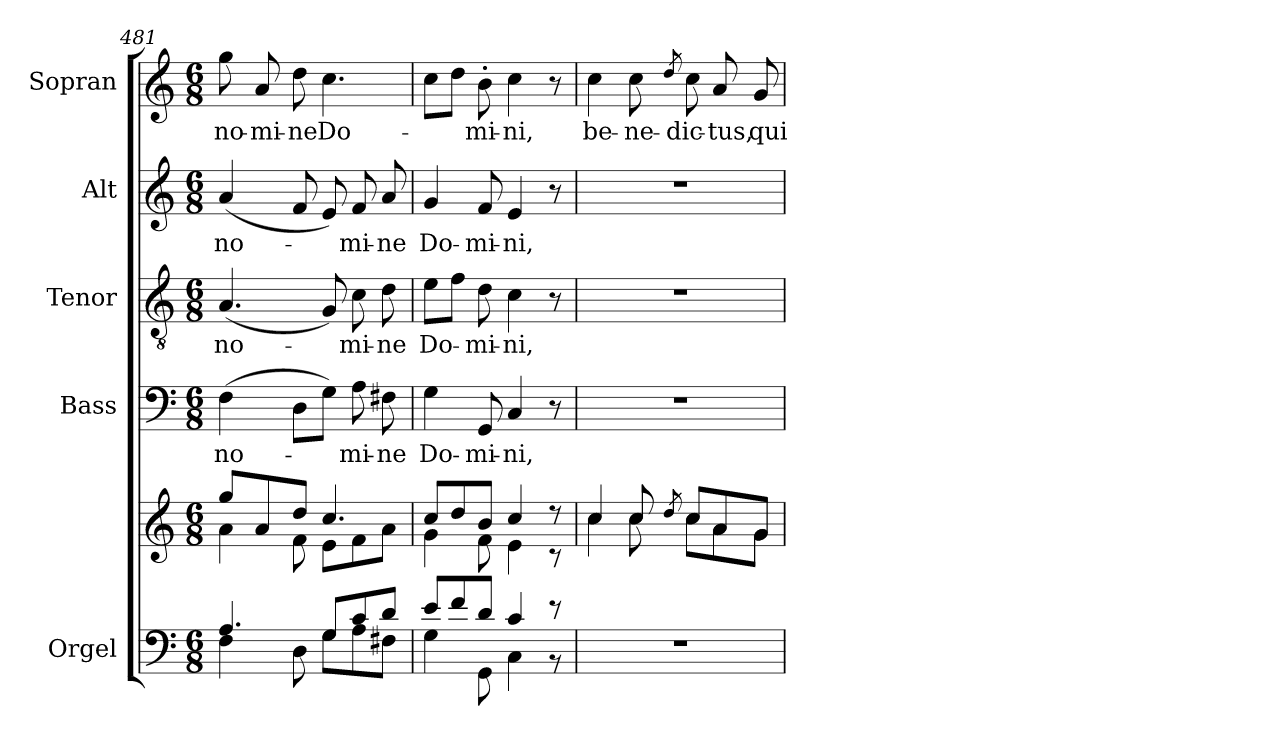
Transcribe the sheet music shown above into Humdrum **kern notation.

**kern	**kern	**kern	**text	**kern	**text	**kern	**text	**kern	**text
*part5	*part5	*part4	*part4	*part3	*part3	*part2	*part2	*part1	*part1
*staff6	*staff5	*staff4	*staff4	*staff3	*staff3	*staff2	*staff2	*staff1	*staff1
*I"Orgel	*	*I"Bass	*	*I"Tenor	*	*I"Alt	*	*I"Sopran	*
*I'Org.	*	*I'B	*	*I'T	*	*I'A	*	*I'S	*
*clefF4	*clefG2	*clefF4	*	*clefGv2	*	*clefG2	*	*clefG2	*
*k[]	*k[]	*k[]	*	*k[]	*	*k[]	*	*k[]	*
*C:	*C:	*C:	*	*C:	*	*C:	*	*C:	*
*M6/8	*M6/8	*M6/8	*	*M6/8	*	*M6/8	*	*M6/8	*
=481	=481	=481	=481	=481	=481	=481	=481	=481	=481
*^	*^	*	*	*	*	*	*	*	*
!	!	!	!	!	!LO:LY:b	!	!LO:LY:b	!	!LO:LY:b	!	!LO:LY:b
4.A/	4F\	8gg/L	4a\	(>4F\	no-	(<4.A/	no-	(<4a/	no-	8gg\	no-
!	!	!	!	!	!	!	!	!	!	!	!LO:LY:b
.	.	8a/	.	.	.	.	.	.	.	8a/	-mi-
!	!	!	!	!	!	!	!	!	!	!	!LO:LY:b
.	8D\	8dd/J	8f\	8D\L	.	.	.	8f/	.	8dd\	-ne
!	!	!	!	!	!	!	!	!	!	!	!LO:LY:b
8G/L	8G\L	4.cc/	8e\L	8G\J)	.	8G/)	.	8e/)	.	4.cc\	Do-
!	!	!	!	!	!LO:LY:b	!	!LO:LY:b	!	!LO:LY:b	!	!
8c/	8A\	.	8f\	8A\	-mi-	8c\	-mi-	8f/	-mi-	.	.
!	!	!	!	!	!LO:LY:b	!	!LO:LY:b	!	!LO:LY:b	!	!
8d/J	8F#X\J	.	8a\J	8F#X\	-ne	8d\	-ne	8a/	-ne	.	.
=482	=482	=482	=482	=482	=482	=482	=482	=482	=482	=482	=482
!	!	!	!	!	!LO:LY:b	!	!LO:LY:b	!	!LO:LY:b	!	!
8e/L	4G\	8cc/L	4g\	4G\	Do-	8e\L	Do-	4g/	Do-	8cc\L	.
8f/	.	8dd/	.	.	.	8f\J	.	.	.	8dd\J	.
!	!	!	!	!	!LO:LY:b	!	!LO:LY:b	!	!LO:LY:b	!	!LO:LY:b
8d/J	8GG\	8b/J	8f\	8GG/	-mi-	8d\	-mi-	8f/	-mi-	8b'>\	-mi-
!	!	!	!	!	!LO:LY:b	!	!LO:LY:b	!	!LO:LY:b	!	!LO:LY:b
4c/	4C\	4cc/	4e\	4C/	-ni,	4c\	-ni,	4e/	-ni,	4cc\	-ni,
8r	8r	8r	8r	8r	.	8r	.	8r	.	8r	.
!!LO:LB:g=z
=483	=483	=483	=483	=483	=483	=483	=483	=483	=483	=483	=483
!	!	!	!	!	!	!	!	!	!	!	!LO:LY:b
*v	*v	*	*	*	*	*	*	*	*	*	*
2.r	4cc/	4cc\	2.r	.	2.r	.	2.r	.	4cc\	be-
!	!	!	!	!	!	!	!	!	!	!LO:LY:b
.	8cc/	8cc\	.	.	.	.	.	.	8cc\	-ne-
.	8qdd/	8qdd\yy	.	.	.	.	.	.	8qdd/	.
!	!	!	!	!	!	!	!	!	!	!LO:LY:b
.	8cc/L	8cc\L	.	.	.	.	.	.	8cc\	-dic-
!	!	!	!	!	!	!	!	!	!	!LO:LY:b
.	8a/	8a\	.	.	.	.	.	.	8a/	-tus,
!	!	!	!	!	!	!	!	!	!	!LO:LY:b
.	8g/J	8g\J	.	.	.	.	.	.	8g/	qui
*	*v	*v	*	*	*	*	*	*	*	*
=	=	=	=	=	=	=	=	=	=
*-	*-	*-	*-	*-	*-	*-	*-	*-	*-
